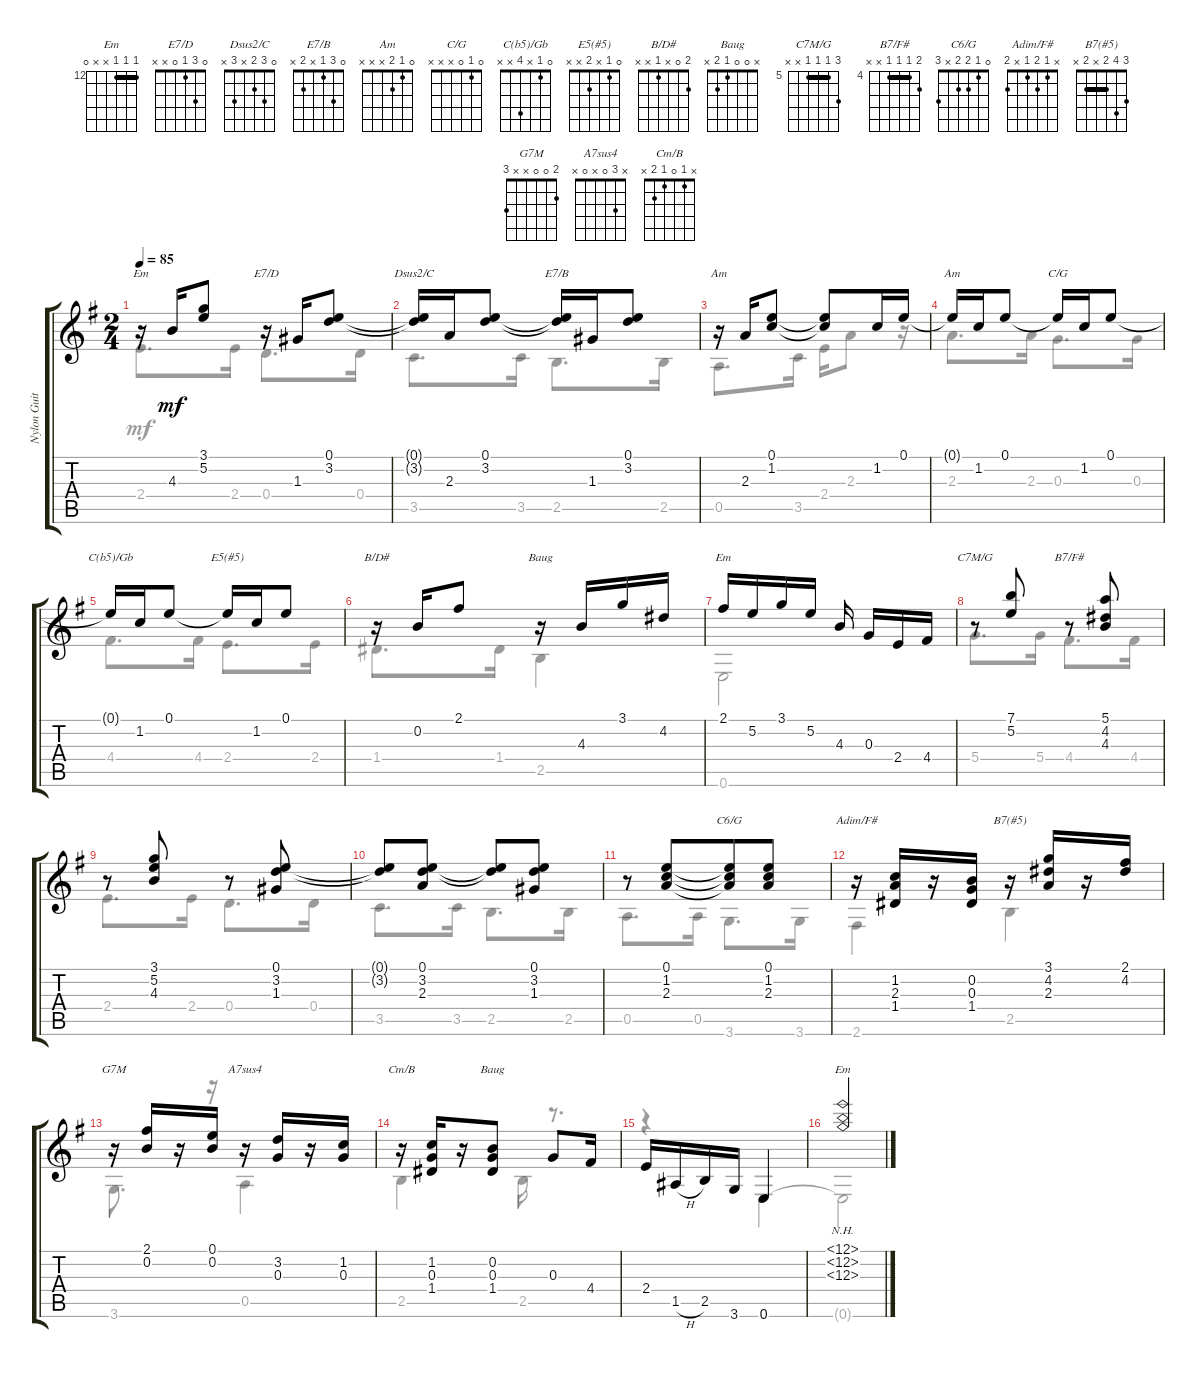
\track ("Nylon Guitar" "Nylon Guit") {instrument acousticguitarnylon}
\staff {score tabs}
\tuning (E4 B3 G3 D3 A2 E2) {hide}
\chord ("Em" 3 5 4 2 x x)
\chord ("E7/D" 0 3 1 0 x x)
\chord ("Dsus2/C" 0 3 2 x 3 x)
\chord ("E7/B" 0 3 1 x 2 x)
\chord ("Am" 0 1 2 2 0 x)
\chord ("Am" 0 1 2 x x x)
\chord ("C/G" 0 1 0 x x x)
\chord ("C(b5)/Gb" 0 1 x 4 x x)
\chord ("E5(#5)" 0 1 x 2 x x)
\chord ("B/D#" 2 0 x 1 x x)
\chord ("Baug" 3 4 4 x 2 x)
\chord ("Em" 3 5 4 2 2 0) {barre 2}
\chord ("C7M/G" 7 5 5 5 x x) {firstfret 5 barre 5}
\chord ("B7/F#" 5 4 4 4 x x) {firstfret 4 barre 4}
\chord ("C6/G" 0 1 2 2 x 3)
\chord ("Adim/F#" x 1 2 1 x 2)
\chord ("B7(#5)" 3 4 2 x 2 x) {barre 2}
\chord ("G7M" 2 0 0 x x 3)
\chord ("A7sus4" x 3 0 x 0 x)
\chord ("Cm/B" x 1 0 1 2 x)
\chord ("Baug" x 0 0 1 2 x)
\chord ("Em" 12 12 12 x x 0) {firstfret 12 barre 12}
\voice
\ts (2 4)
\tempo 85
\clef g2
\ks eminor
r.16{ch "Em" dy mf} 4.3.16{beam merge} (3.1 5.2).8 r.16{ch "E7/D"} 1.3.16{beam merge} (0.1 3.2).8 |
(0.1{t} 3.2{t}).16{ch "Dsus2/C" beam merge} 2.3.16{beam merge} (0.1 3.2).8{beam split} (0.1{t} 3.2{t}).16{ch "E7/B" beam merge} 1.3.16{beam merge} (0.1 3.2).8 |
r.16{ch "Am"} 2.3.16{beam merge} (0.1 1.2).8{beam split} (0.1{t} 1.2{t}).8{beam merge} 1.2.16{beam merge} 0.1.16 |
0.1{t}.16{ch "Am" beam merge} 1.2.16{beam merge} 0.1.8{beam split} 0.1{t}.16{ch "C/G" beam merge} 1.2.16{beam merge} 0.1.8 |
0.1{t}.16{ch "C(b5)/Gb" beam merge} 1.2.16{beam merge} 0.1.8{beam split} 0.1{t}.16{ch "E5(#5)" beam merge} 1.2.16{beam merge} 0.1.8 |
r.16{ch "B/D#"} 0.2.16{beam merge} 2.1.8 r.16{ch "Baug"} 4.3.16{beam merge} 3.1.16{beam merge} 4.2.16 |
2.1.16{ch "Em" beam merge} 5.2.16{beam merge} 3.1.16{beam merge} 5.2.16{beam split} 4.3.16{beam split} 0.3.16{beam merge} 2.4.16{beam merge} 4.4.16 |
r.8{ch "C7M/G"} (7.1 5.2).8 r.8{ch "B7/F#"} (5.1 4.2 4.3).8 |
r.8 (3.1 5.2 4.3).8 r.8 (0.1 3.2 1.3).8 |
(0.1{t} 3.2{t}).8{beam merge} (0.1 3.2 2.3).8{beam split} (0.1{t} 3.2{t}).8{beam merge} (0.1 3.2 1.3).8 |
r.8 (0.1 1.2 2.3).8{beam merge} (0.1{t} 1.2{t} 2.3{t}).8{ch "C6/G" beam merge} (0.1 1.2 2.3).8 |
r.16{ch "Adim/F#"} (1.2 2.3 1.4).16 r.16 (0.2 0.3 1.4).16 r.16{ch "B7(#5)"} (3.1 4.2 2.3).16 r.16 (2.1 4.2).16 |
r.16{ch "G7M"} (2.1 0.2).16 r.16 (0.1 0.2).16 r.16{ch "A7sus4"} (3.2 0.3).16 r.16 (1.2 0.3).16 |
r.16{ch "Cm/B"} (1.2 0.3 1.4).16 r.16 (0.2 0.3 1.4).8{ch "Baug" beam split} 0.3.8{beam merge} 4.4.16 |
2.4.16{beam merge} 1.5{h}.16{beam merge} 2.5.16{beam merge} 3.6.16 0.6.4 |
(12.1{nh} 12.2{nh} 12.3{nh}).2{ch "Em"}
\voice
\clef g2
\ottava regular
\simile none
\ks eminor
2.4.8{d dy mf} 2.4.16 0.4.8{d} 0.4.16 |
3.5.8{d} 3.5.16 2.5.8{d} 2.5.16 |
0.5.8{d} 3.5.16 2.4.16 2.3.8 r.16 |
2.3.8{d} 2.3.16 0.3.8{d} 0.3.16 |
4.4.8{d} 4.4.16 2.4.8{d} 2.4.16 |
1.4.8{d} 1.4.16 2.5.4 |
0.6.2 |
5.4.8{d} 5.4.16 4.4.8{d} 4.4.16 |
2.4.8{d} 2.4.16 0.4.8{d} 0.4.16 |
3.5.8{d} 3.5.16 2.5.8{d} 2.5.16 |
0.5.8{d} 0.5.16 3.6.8{d} 3.6.16 |
2.6.4 2.5.4 |
3.6.8{d} r.16 0.5.4 |
2.5.4 2.5.16 r.8{d} |
r.4 0.6.4 |
0.6{t}.2
